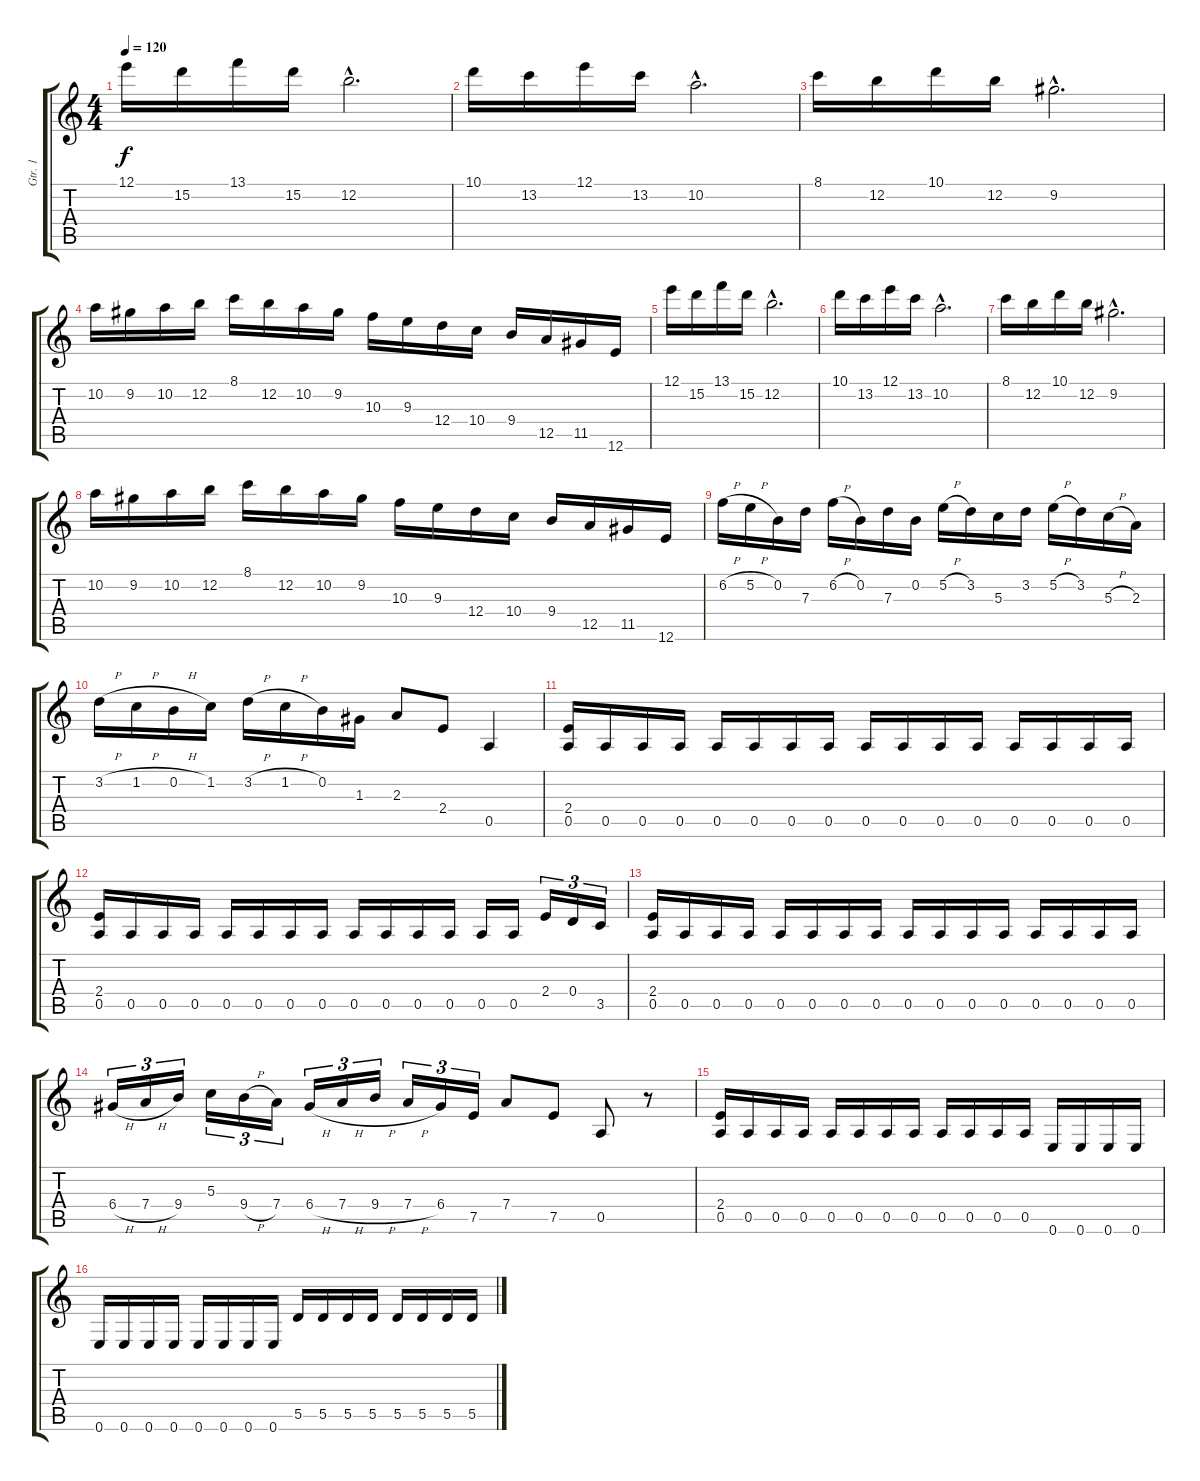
\track ("Gtr. 1" "Gtr. 1") {instrument overdrivenguitar}
\staff {score tabs}
\tuning (E4 B3 G3 D3 A2 E2) {hide}
\ts (4 4)
\tempo 120
\clef g2
\ks c
12.1.16{dy f instrument overdrivenguitar} 15.2.16 13.1.16 15.2.16 12.2{hac}.2{d} |
10.1.16 13.2.16 12.1.16 13.2.16 10.2{hac}.2{d} |
8.1.16 12.2.16 10.1.16 12.2.16 9.2{hac}.2{d} |
10.2.16 9.2.16 10.2.16 12.2.16 8.1.16 12.2.16 10.2.16 9.2.16 10.3.16 9.3.16 12.4.16 10.4.16 9.4.16 12.5.16 11.5.16 12.6.16 |
12.1.16 15.2.16 13.1.16 15.2.16 12.2{hac}.2{d} |
10.1.16 13.2.16 12.1.16 13.2.16 10.2{hac}.2{d} |
8.1.16 12.2.16 10.1.16 12.2.16 9.2{hac}.2{d} |
10.2.16 9.2.16 10.2.16 12.2.16 8.1.16 12.2.16 10.2.16 9.2.16 10.3.16 9.3.16 12.4.16 10.4.16 9.4.16 12.5.16 11.5.16 12.6.16 |
6.2{h}.16 5.2{h}.16 0.2.16 7.3.16 6.2{h}.16 0.2.16 7.3.16 0.2.16 5.2{h}.16 3.2.16 5.3.16 3.2.16 5.2{h}.16 3.2.16 5.3{h}.16 2.3.16 |
3.2{h}.16 1.2{h}.16 0.2{h}.16 1.2.16 3.2{h}.16 1.2{h}.16 0.2.16 1.3.16 2.3.8 2.4.8 0.5.4 |
(2.4 0.5).16 0.5.16 0.5.16 0.5.16 0.5.16 0.5.16 0.5.16 0.5.16 0.5.16 0.5.16 0.5.16 0.5.16 0.5.16 0.5.16 0.5.16 0.5.16 |
(2.4 0.5).16 0.5.16 0.5.16 0.5.16 0.5.16 0.5.16 0.5.16 0.5.16 0.5.16 0.5.16 0.5.16 0.5.16 0.5.16 0.5.16 2.4.16{tu (3 2)} 0.4.16{tu (3 2)} 3.5.16{tu (3 2)} |
(2.4 0.5).16 0.5.16 0.5.16 0.5.16 0.5.16 0.5.16 0.5.16 0.5.16 0.5.16 0.5.16 0.5.16 0.5.16 0.5.16 0.5.16 0.5.16 0.5.16 |
6.4{h}.16{tu (3 2)} 7.4{h}.16{tu (3 2)} 9.4.16{tu (3 2)} 5.3.16{tu (3 2)} 9.4{h}.16{tu (3 2)} 7.4.16{tu (3 2)} 6.4{h}.16{tu (3 2)} 7.4{h}.16{tu (3 2)} 9.4{h}.16{tu (3 2)} 7.4{h}.16{tu (3 2)} 6.4.16{tu (3 2)} 7.5.16{tu (3 2)} 7.4.8 7.5.8 0.5.8 r.8 |
(2.4 0.5).16 0.5.16 0.5.16 0.5.16 0.5.16 0.5.16 0.5.16 0.5.16 0.5.16 0.5.16 0.5.16 0.5.16 0.6.16 0.6.16 0.6.16 0.6.16 |
0.6.16 0.6.16 0.6.16 0.6.16 0.6.16 0.6.16 0.6.16 0.6.16 5.5.16 5.5.16 5.5.16 5.5.16 5.5.16 5.5.16 5.5.16 5.5.16
